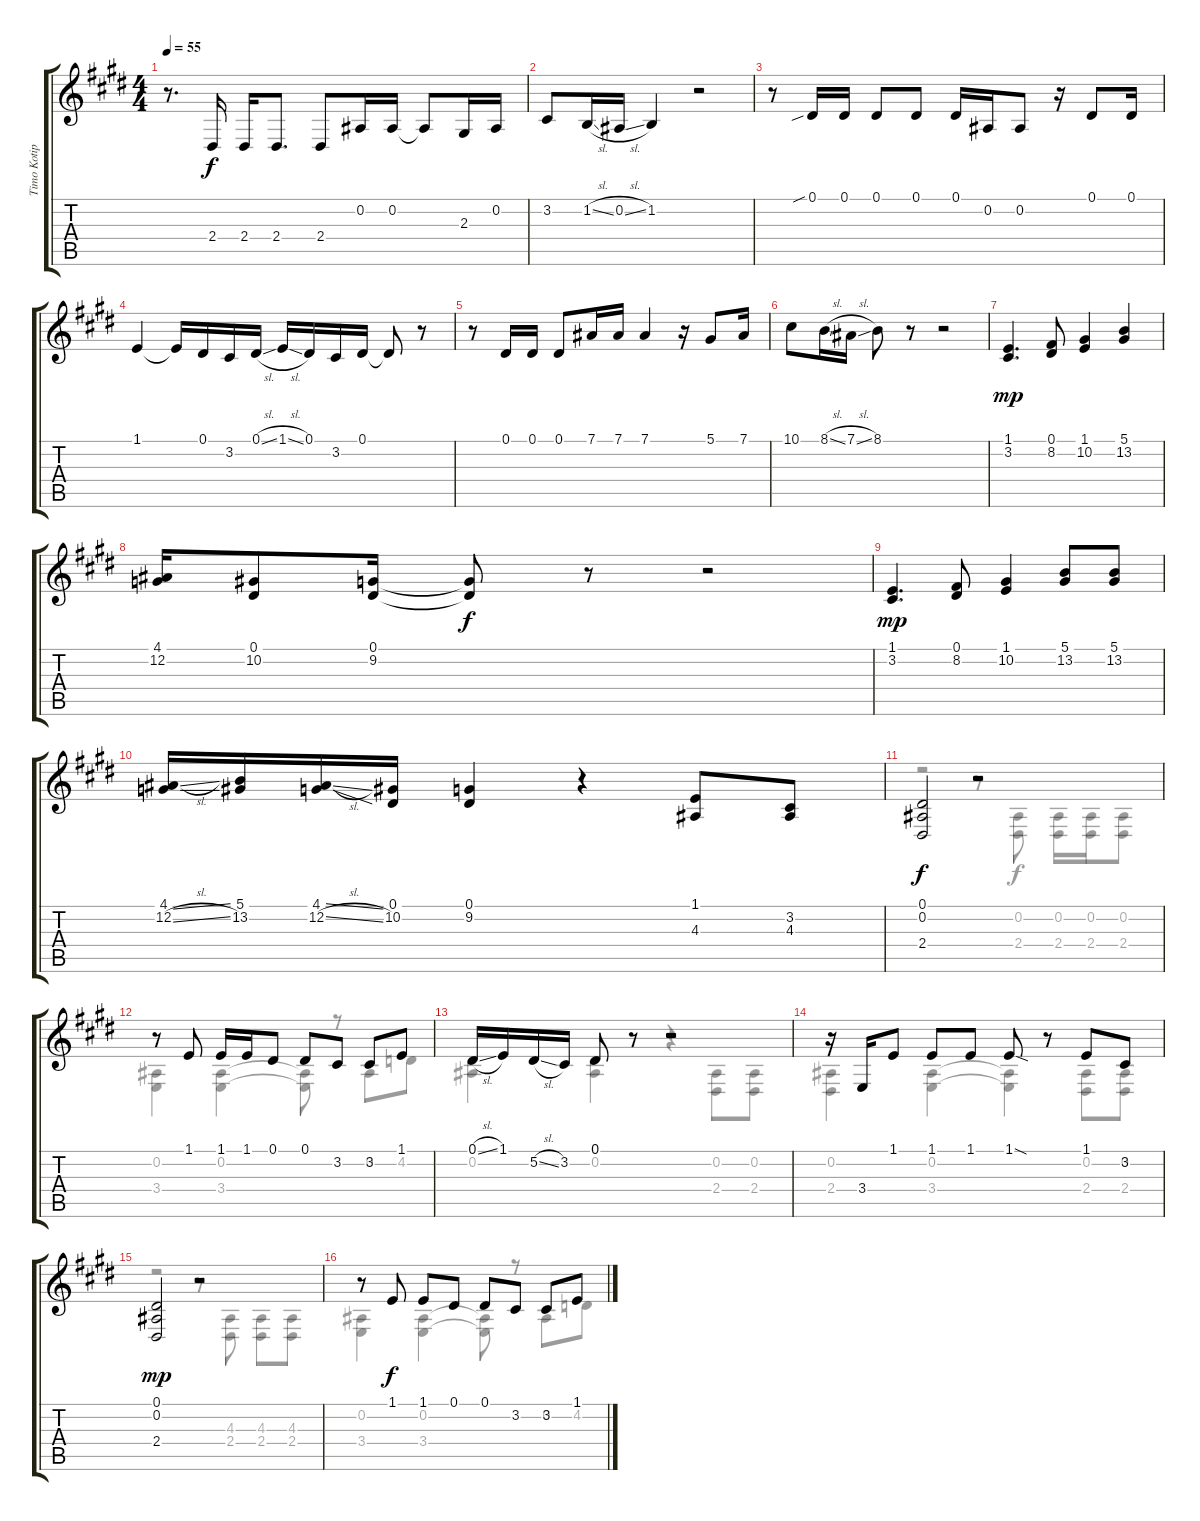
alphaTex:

\track ("Timo Kotipelto" "Timo Kotip") {instrument choiraahs}
\staff {score tabs}
\tuning (Eb4 Bb3 Gb3 Db3 Ab2 Eb2) {hide}
\voice
\ts (4 4)
\tempo 55
\clef g2
\ks e
r.8{d dy f} 2.4.16 2.4.16 2.4.8{d} 2.4.8 0.2.16 0.2.16 0.2{t}.8 2.3.16 0.2.16 |
3.2.8 1.2{sl}.16 0.2{sl}.16 1.2.4 r.2 |
r.8 0.1{sib}.16 0.1.16 0.1.8 0.1.8 0.1.16 0.2.16 0.2.8 r.16 0.1.8 0.1.16 |
1.1.4 1.1{t}.16 0.1.16 3.2.16 0.1{sl}.16 1.1{sl}.16 0.1.16 3.2.16 0.1.16 0.1{t}.8 r.8 |
r.8 0.1.16 0.1.16 0.1.8 7.1.16 7.1.16 7.1.4 r.16 5.1.8 7.1.16 |
10.1.8 8.1{sl}.16 7.1{sl}.16 8.1.8 r.8 r.2 |
(1.1 3.2).4{d dy mp} (0.1 8.2).8 (1.1 10.2).4 (5.1 13.2).4 |
(4.1 12.2).16 (0.1 10.2).8 (0.1 9.2).16 (0.1{t} 9.2{t}).8{dy f} r.8 r.2 |
(1.1 3.2).4{d dy mp} (0.1 8.2).8 (1.1 10.2).4 (5.1 13.2).8 (5.1 13.2).8 |
(4.1{sl} 12.2{sl}).16 (5.1 13.2).16 (4.1{sl} 12.2{sl}).16 (0.1 10.2).16 (0.1 9.2).4 r.4 (1.1 4.3).8 (3.2 4.3).8 |
(0.1 0.2 2.4).2{dy f} r.2 |
r.8 1.1.8 1.1.16 1.1.16 0.1.8 0.1.8 3.2.8 3.2.8 1.1.8 |
0.1{sl}.16 1.1.16 5.2{sl}.16 3.2.16 0.1.8 r.8 r.2 |
r.16 3.4.16 1.1.8 1.1.8 1.1.8 1.1{sod}.8 r.8 1.1.8 3.2.8 |
(0.1 0.2 2.4).2{dy mp} r.2 |
r.8 1.1.8{dy f} 1.1.8 0.1.8 0.1.8 3.2.8 3.2.8 1.1.8
\voice
\clef g2
\ottava regular
\simile none
\ks e
|
|
|
|
|
|
|
|
|
|
r.2 r.8 (0.2 2.4).8 (0.2 2.4).16 (0.2 2.4).16 (0.2 2.4).8 |
(0.2 3.4).4 (0.2 3.4).4 (0.2{t} 3.4{t}).8 r.8 0.2.8 4.2.8 |
(0.1 0.2).4 (0.1 0.2).4 r.4 (0.2 2.4).8 (0.2 2.4).8 |
(0.2 2.4).4 (0.2 3.4).4 (0.2{t} 3.4{t}).4 (0.2 2.4).8 (0.2 2.4).8 |
r.2 r.8 (4.3 2.4).8 (4.3 2.4).8 (4.3 2.4).8 |
(0.2 3.4).4 (0.2 3.4).4 (0.2{t} 3.4{t}).8 r.8 0.2.8 4.2.8
